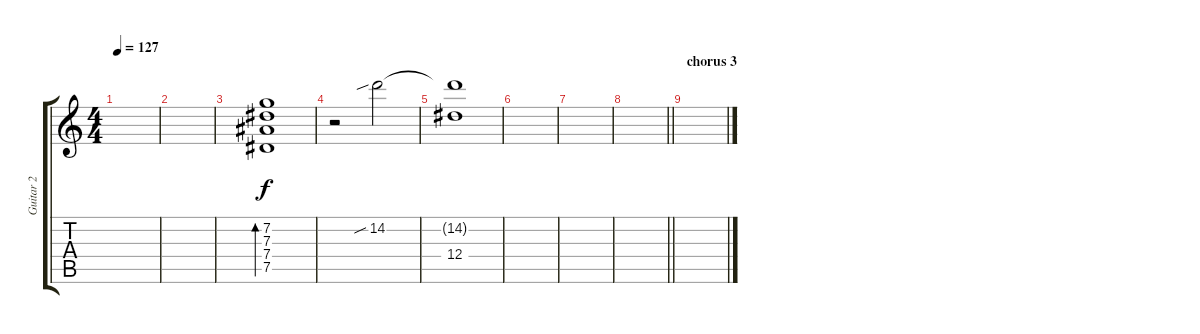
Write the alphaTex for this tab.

\track ("Guitar 2" "Guitar 2") {instrument electricguitarjazz}
\staff {score tabs}
\tuning (Eb4 C4 Ab3 Eb3 Ab2 Eb2) {hide}
\ts (4 4)
\tempo 127
\clef g2
\ks c
|
|
(7.2 7.3 7.4 7.5).1{bd 240} |
r.2 14.2{sib}.2 |
(14.2{t} 12.4).1 |
|
|
\barLineRight lightlight
|
\section ("" "chorus 3")
